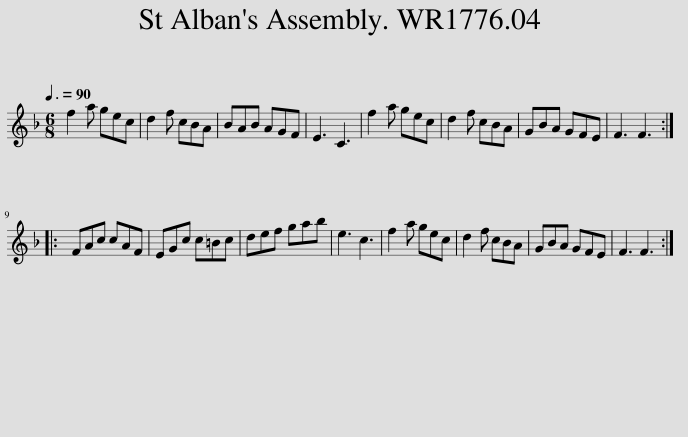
X:1
L:1/8
Q:3/8=90
M:6/8
I:linebreak $
K:F
V:1 treble
V:1
 f2 a gec | d2 f cBA | BAB AGF | E3 C3 | f2 a gec | %5
 d2 f cBA | GBA GFE | F3 F3 ::$ FAc cAF | EGc c=Bc | %10
 def gab | e3 c3 | f2 a gec | d2 f cBA | GBA GFE | %15
 F3 F3 :| %16
